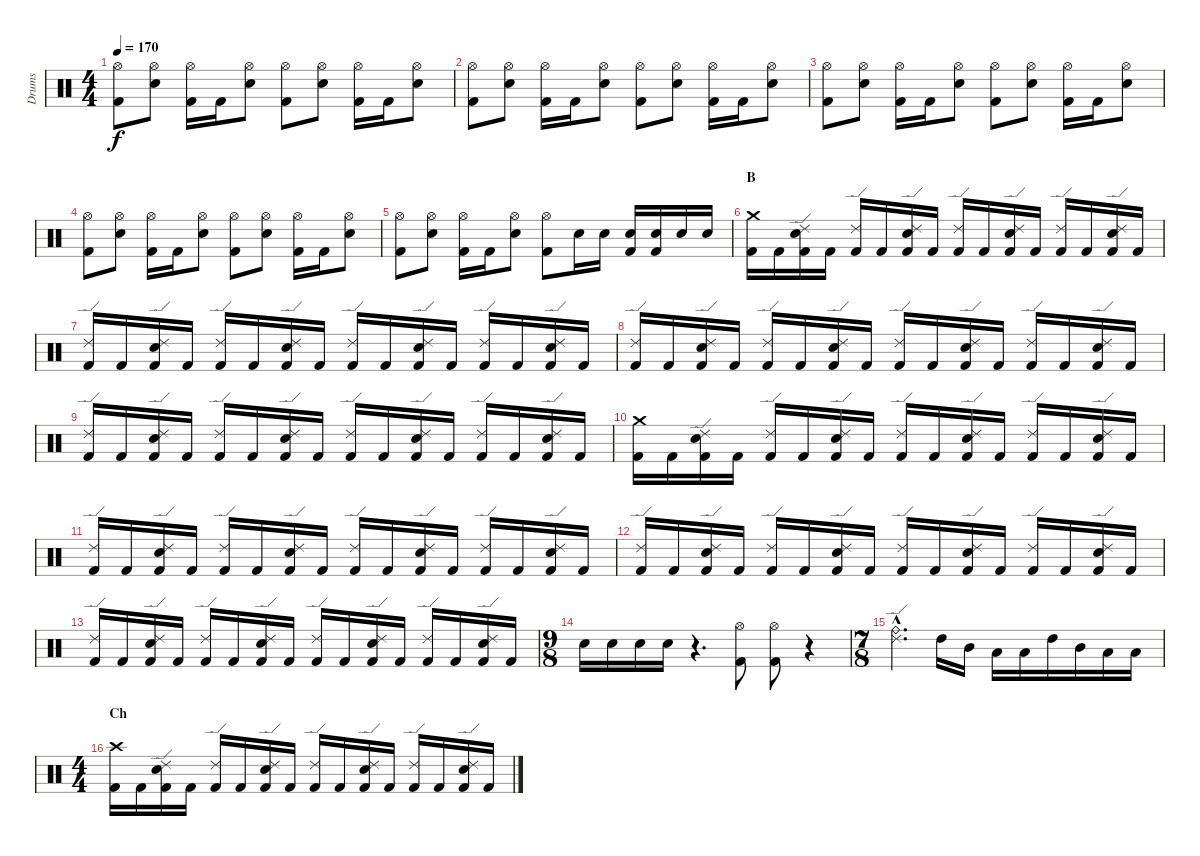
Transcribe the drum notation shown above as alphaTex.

\track ("Drums" "Drums") {instrument percussion}
\staff {score}
\articulation defaults
\ts (4 4)
\tempo 170
\clef neutral
\ks c
("Hi-Hat (open)" "Kick (hit) 2").8{dy f} ("Hi-Hat (open)" "Electric Snare (hit)").8 ("Hi-Hat (open)" "Kick (hit) 2").16 "Kick (hit) 2".16 ("Hi-Hat (open)" "Electric Snare (hit)").8 ("Hi-Hat (open)" "Kick (hit) 2").8 ("Hi-Hat (open)" "Electric Snare (hit)").8 ("Hi-Hat (open)" "Kick (hit) 2").16 "Kick (hit) 2".16 ("Hi-Hat (open)" "Electric Snare (hit)").8 |
("Hi-Hat (open)" "Kick (hit) 2").8 ("Hi-Hat (open)" "Electric Snare (hit)").8 ("Hi-Hat (open)" "Kick (hit) 2").16 "Kick (hit) 2".16 ("Hi-Hat (open)" "Electric Snare (hit)").8 ("Hi-Hat (open)" "Kick (hit) 2").8 ("Hi-Hat (open)" "Electric Snare (hit)").8 ("Hi-Hat (open)" "Kick (hit) 2").16 "Kick (hit) 2".16 ("Hi-Hat (open)" "Electric Snare (hit)").8 |
("Hi-Hat (open)" "Kick (hit) 2").8 ("Hi-Hat (open)" "Electric Snare (hit)").8 ("Hi-Hat (open)" "Kick (hit) 2").16 "Kick (hit) 2".16 ("Hi-Hat (open)" "Electric Snare (hit)").8 ("Hi-Hat (open)" "Kick (hit) 2").8 ("Hi-Hat (open)" "Electric Snare (hit)").8 ("Hi-Hat (open)" "Kick (hit) 2").16 "Kick (hit) 2".16 ("Hi-Hat (open)" "Electric Snare (hit)").8 |
("Hi-Hat (open)" "Kick (hit) 2").8 ("Hi-Hat (open)" "Electric Snare (hit)").8 ("Hi-Hat (open)" "Kick (hit) 2").16 "Kick (hit) 2".16 ("Hi-Hat (open)" "Electric Snare (hit)").8 ("Hi-Hat (open)" "Kick (hit) 2").8 ("Hi-Hat (open)" "Electric Snare (hit)").8 ("Hi-Hat (open)" "Kick (hit) 2").16 "Kick (hit) 2".16 ("Hi-Hat (open)" "Electric Snare (hit)").8 |
("Hi-Hat (open)" "Kick (hit) 2").8 ("Hi-Hat (open)" "Electric Snare (hit)").8 ("Hi-Hat (open)" "Kick (hit) 2").16 "Kick (hit) 2".16 ("Hi-Hat (open)" "Electric Snare (hit)").8 ("Hi-Hat (open)" "Kick (hit) 2").8 "Electric Snare (hit)".16 "Electric Snare (hit)".16 ("Electric Snare (hit)" "Kick (hit) 2").16 ("Electric Snare (hit)" "Kick (hit) 2").16 "Electric Snare (hit)".16 "Electric Snare (hit)".16 |
\section ("" "B")
("Crash medium (hit)" "Kick (hit) 2").16 "Kick (hit) 2".16 ("Ride (edge) 2" "Electric Snare (hit)" "Kick (hit) 2").16 "Kick (hit) 2".16 ("Ride (edge) 2" "Kick (hit) 2").16 "Kick (hit) 2".16 ("Ride (edge) 2" "Electric Snare (hit)" "Kick (hit) 2").16 "Kick (hit) 2".16 ("Ride (edge) 2" "Kick (hit) 2").16 "Kick (hit) 2".16 ("Ride (edge) 2" "Electric Snare (hit)" "Kick (hit) 2").16 "Kick (hit) 2".16 ("Ride (edge) 2" "Kick (hit) 2").16 "Kick (hit) 2".16 ("Ride (edge) 2" "Electric Snare (hit)" "Kick (hit) 2").16 "Kick (hit) 2".16 |
("Ride (edge) 2" "Kick (hit) 2").16 "Kick (hit) 2".16 ("Ride (edge) 2" "Electric Snare (hit)" "Kick (hit) 2").16 "Kick (hit) 2".16 ("Ride (edge) 2" "Kick (hit) 2").16 "Kick (hit) 2".16 ("Ride (edge) 2" "Electric Snare (hit)" "Kick (hit) 2").16 "Kick (hit) 2".16 ("Ride (edge) 2" "Kick (hit) 2").16 "Kick (hit) 2".16 ("Ride (edge) 2" "Electric Snare (hit)" "Kick (hit) 2").16 "Kick (hit) 2".16 ("Ride (edge) 2" "Kick (hit) 2").16 "Kick (hit) 2".16 ("Ride (edge) 2" "Electric Snare (hit)" "Kick (hit) 2").16 "Kick (hit) 2".16 |
("Ride (edge) 2" "Kick (hit) 2").16 "Kick (hit) 2".16 ("Ride (edge) 2" "Electric Snare (hit)" "Kick (hit) 2").16 "Kick (hit) 2".16 ("Ride (edge) 2" "Kick (hit) 2").16 "Kick (hit) 2".16 ("Ride (edge) 2" "Electric Snare (hit)" "Kick (hit) 2").16 "Kick (hit) 2".16 ("Ride (edge) 2" "Kick (hit) 2").16 "Kick (hit) 2".16 ("Ride (edge) 2" "Electric Snare (hit)" "Kick (hit) 2").16 "Kick (hit) 2".16 ("Ride (edge) 2" "Kick (hit) 2").16 "Kick (hit) 2".16 ("Ride (edge) 2" "Electric Snare (hit)" "Kick (hit) 2").16 "Kick (hit) 2".16 |
("Ride (edge) 2" "Kick (hit) 2").16 "Kick (hit) 2".16 ("Ride (edge) 2" "Electric Snare (hit)" "Kick (hit) 2").16 "Kick (hit) 2".16 ("Ride (edge) 2" "Kick (hit) 2").16 "Kick (hit) 2".16 ("Ride (edge) 2" "Electric Snare (hit)" "Kick (hit) 2").16 "Kick (hit) 2".16 ("Ride (edge) 2" "Kick (hit) 2").16 "Kick (hit) 2".16 ("Ride (edge) 2" "Electric Snare (hit)" "Kick (hit) 2").16 "Kick (hit) 2".16 ("Ride (edge) 2" "Kick (hit) 2").16 "Kick (hit) 2".16 ("Ride (edge) 2" "Electric Snare (hit)" "Kick (hit) 2").16 "Kick (hit) 2".16 |
("Crash medium (hit)" "Kick (hit) 2").16 "Kick (hit) 2".16 ("Ride (edge) 2" "Electric Snare (hit)" "Kick (hit) 2").16 "Kick (hit) 2".16 ("Ride (edge) 2" "Kick (hit) 2").16 "Kick (hit) 2".16 ("Ride (edge) 2" "Electric Snare (hit)" "Kick (hit) 2").16 "Kick (hit) 2".16 ("Ride (edge) 2" "Kick (hit) 2").16 "Kick (hit) 2".16 ("Ride (edge) 2" "Electric Snare (hit)" "Kick (hit) 2").16 "Kick (hit) 2".16 ("Ride (edge) 2" "Kick (hit) 2").16 "Kick (hit) 2".16 ("Ride (edge) 2" "Electric Snare (hit)" "Kick (hit) 2").16 "Kick (hit) 2".16 |
("Ride (edge) 2" "Kick (hit) 2").16 "Kick (hit) 2".16 ("Ride (edge) 2" "Electric Snare (hit)" "Kick (hit) 2").16 "Kick (hit) 2".16 ("Ride (edge) 2" "Kick (hit) 2").16 "Kick (hit) 2".16 ("Ride (edge) 2" "Electric Snare (hit)" "Kick (hit) 2").16 "Kick (hit) 2".16 ("Ride (edge) 2" "Kick (hit) 2").16 "Kick (hit) 2".16 ("Ride (edge) 2" "Electric Snare (hit)" "Kick (hit) 2").16 "Kick (hit) 2".16 ("Ride (edge) 2" "Kick (hit) 2").16 "Kick (hit) 2".16 ("Ride (edge) 2" "Electric Snare (hit)" "Kick (hit) 2").16 "Kick (hit) 2".16 |
("Ride (edge) 2" "Kick (hit) 2").16 "Kick (hit) 2".16 ("Ride (edge) 2" "Electric Snare (hit)" "Kick (hit) 2").16 "Kick (hit) 2".16 ("Ride (edge) 2" "Kick (hit) 2").16 "Kick (hit) 2".16 ("Ride (edge) 2" "Electric Snare (hit)" "Kick (hit) 2").16 "Kick (hit) 2".16 ("Ride (edge) 2" "Kick (hit) 2").16 "Kick (hit) 2".16 ("Ride (edge) 2" "Electric Snare (hit)" "Kick (hit) 2").16 "Kick (hit) 2".16 ("Ride (edge) 2" "Kick (hit) 2").16 "Kick (hit) 2".16 ("Ride (edge) 2" "Electric Snare (hit)" "Kick (hit) 2").16 "Kick (hit) 2".16 |
("Ride (edge) 2" "Kick (hit) 2").16 "Kick (hit) 2".16 ("Ride (edge) 2" "Electric Snare (hit)" "Kick (hit) 2").16 "Kick (hit) 2".16 ("Ride (edge) 2" "Kick (hit) 2").16 "Kick (hit) 2".16 ("Ride (edge) 2" "Electric Snare (hit)" "Kick (hit) 2").16 "Kick (hit) 2".16 ("Ride (edge) 2" "Kick (hit) 2").16 "Kick (hit) 2".16 ("Ride (edge) 2" "Electric Snare (hit)" "Kick (hit) 2").16 "Kick (hit) 2".16 ("Ride (edge) 2" "Kick (hit) 2").16 "Kick (hit) 2".16 ("Ride (edge) 2" "Electric Snare (hit)" "Kick (hit) 2").16 "Kick (hit) 2".16 |
\ts (9 8)
"Electric Snare (hit)".16 "Electric Snare (hit)".16 "Electric Snare (hit)".16 "Electric Snare (hit)".16 r.4{d} ("Hi-Hat (open)" "Kick (hit) 2").8 ("Hi-Hat (open)" "Kick (hit) 2").8 r.4 |
\ts (7 8)
("Ride (edge) 2"{hac} "Ride (bell)"{hac}).4{d} "High Tom (hit)".16 "Mid Tom (hit)".16 "Low Tom (hit)".16 "Low Tom (hit)".16 "High Tom (hit)".16 "Mid Tom (hit)".16 "Low Tom (hit)".16 "Low Tom (hit)".16 |
\ts (4 4)
\section ("" "Ch")
("Crash high (hit)" "Kick (hit) 2").16 "Kick (hit) 2".16 ("Ride (edge) 2" "Electric Snare (hit)" "Kick (hit) 2").16 "Kick (hit) 2".16 ("Ride (edge) 2" "Kick (hit) 2").16 "Kick (hit) 2".16 ("Ride (edge) 2" "Electric Snare (hit)" "Kick (hit) 2").16 "Kick (hit) 2".16 ("Ride (edge) 2" "Kick (hit) 2").16 "Kick (hit) 2".16 ("Ride (edge) 2" "Electric Snare (hit)" "Kick (hit) 2").16 "Kick (hit) 2".16 ("Ride (edge) 2" "Kick (hit) 2").16 "Kick (hit) 2".16 ("Ride (edge) 2" "Electric Snare (hit)" "Kick (hit) 2").16 "Kick (hit) 2".16
